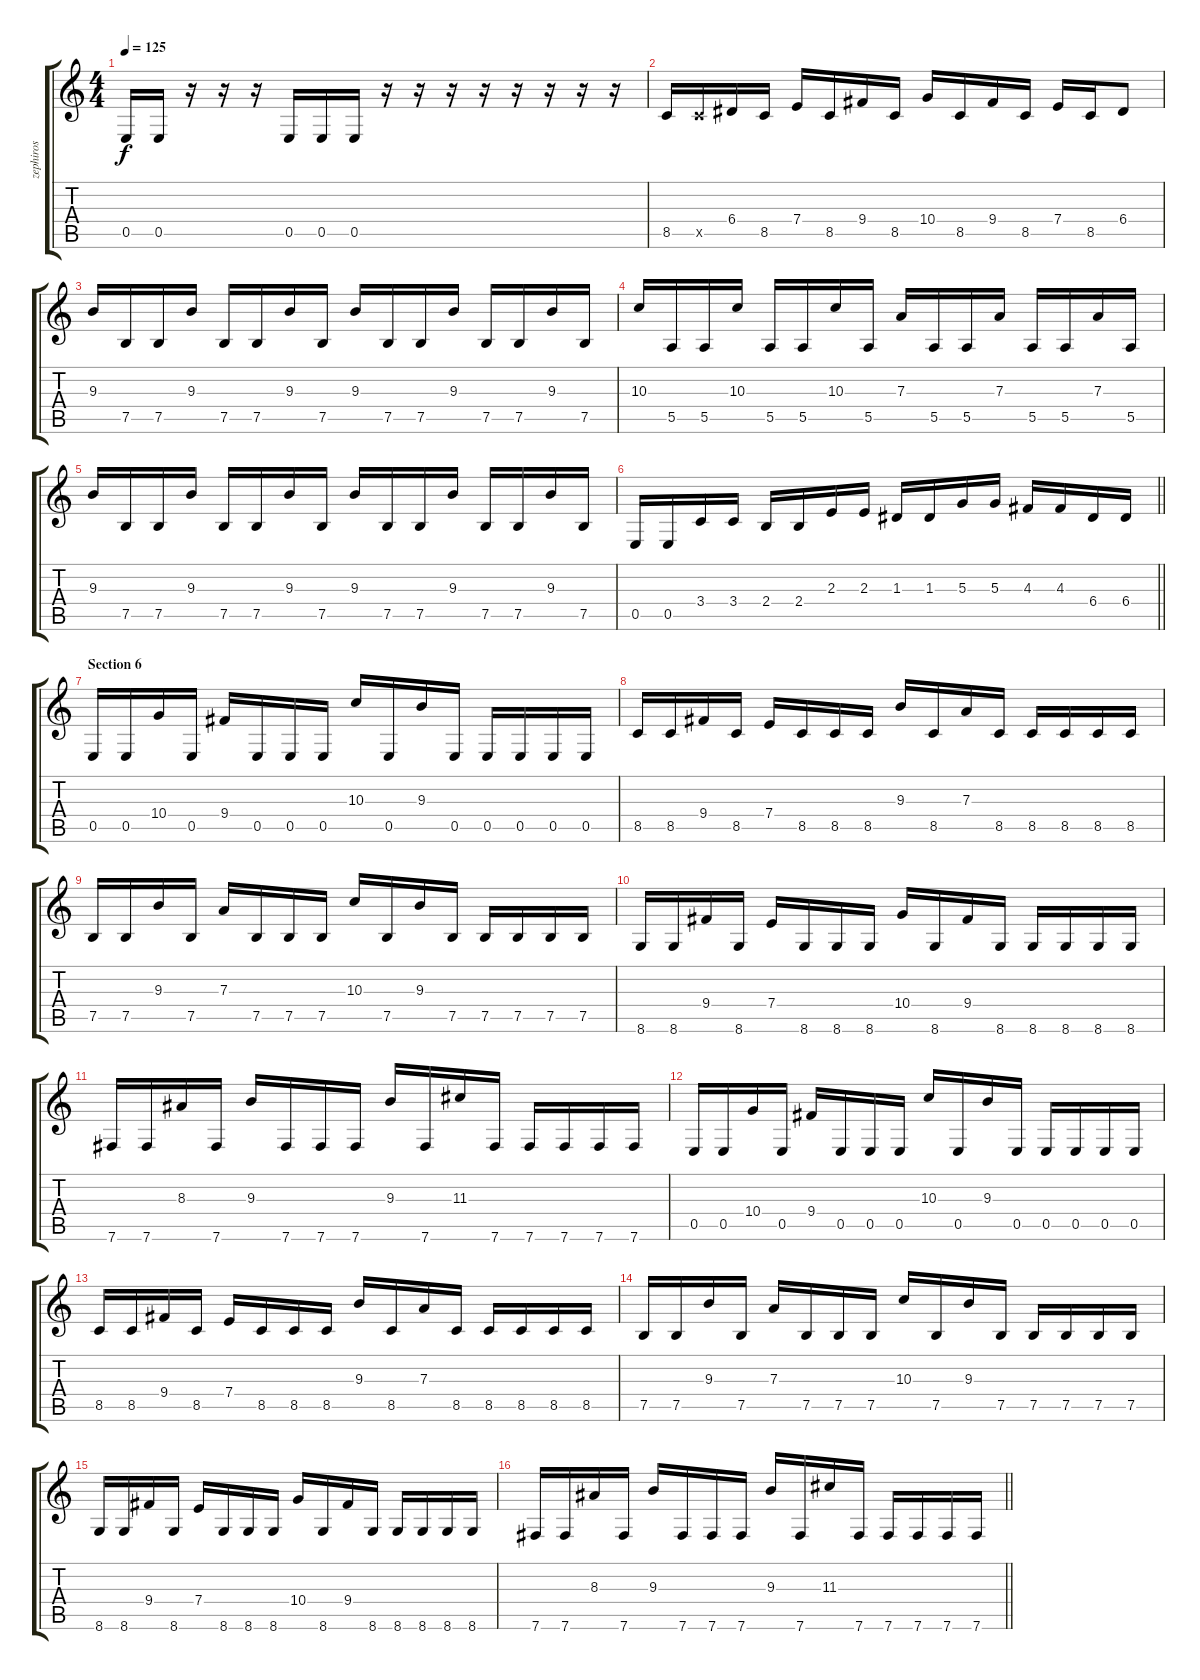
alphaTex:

\track ("zephiros" "zephiros") {instrument overdrivenguitar}
\staff {score tabs}
\tuning (B3 Gb3 D3 A2 E2 B1) {hide}
\ts (4 4)
\tempo 125
\clef g2
\ks c
0.5.16{dy f} 0.5.16 r.16 r.16 r.16 0.5.16 0.5.16 0.5.16 r.16 r.16 r.16 r.16 r.16 r.16 r.16 r.16 |
8.5.16 8.5{x}.16 6.4.16 8.5.16 7.4.16 8.5.16 9.4.16 8.5.16 10.4.16 8.5.16 9.4.16 8.5.16 7.4.16 8.5.16 6.4.8 |
9.3.16 7.5.16 7.5.16 9.3.16 7.5.16 7.5.16 9.3.16 7.5.16 9.3.16 7.5.16 7.5.16 9.3.16 7.5.16 7.5.16 9.3.16 7.5.16 |
10.3.16 5.5.16 5.5.16 10.3.16 5.5.16 5.5.16 10.3.16 5.5.16 7.3.16 5.5.16 5.5.16 7.3.16 5.5.16 5.5.16 7.3.16 5.5.16 |
9.3.16 7.5.16 7.5.16 9.3.16 7.5.16 7.5.16 9.3.16 7.5.16 9.3.16 7.5.16 7.5.16 9.3.16 7.5.16 7.5.16 9.3.16 7.5.16 |
\barLineRight lightlight
0.5.16 0.5.16 3.4.16 3.4.16 2.4.16 2.4.16 2.3.16 2.3.16 1.3.16 1.3.16 5.3.16 5.3.16 4.3.16 4.3.16 6.4.16 6.4.16 |
\section ("" "Section 6")
0.5.16 0.5.16 10.4.16 0.5.16 9.4.16 0.5.16 0.5.16 0.5.16 10.3.16 0.5.16 9.3.16 0.5.16 0.5.16 0.5.16 0.5.16 0.5.16 |
8.5.16 8.5.16 9.4.16 8.5.16 7.4.16 8.5.16 8.5.16 8.5.16 9.3.16 8.5.16 7.3.16 8.5.16 8.5.16 8.5.16 8.5.16 8.5.16 |
7.5.16 7.5.16 9.3.16 7.5.16 7.3.16 7.5.16 7.5.16 7.5.16 10.3.16 7.5.16 9.3.16 7.5.16 7.5.16 7.5.16 7.5.16 7.5.16 |
8.6.16 8.6.16 9.4.16 8.6.16 7.4.16 8.6.16 8.6.16 8.6.16 10.4.16 8.6.16 9.4.16 8.6.16 8.6.16 8.6.16 8.6.16 8.6.16 |
7.6.16 7.6.16 8.3.16 7.6.16 9.3.16 7.6.16 7.6.16 7.6.16 9.3.16 7.6.16 11.3.16 7.6.16 7.6.16 7.6.16 7.6.16 7.6.16 |
0.5.16 0.5.16 10.4.16 0.5.16 9.4.16 0.5.16 0.5.16 0.5.16 10.3.16 0.5.16 9.3.16 0.5.16 0.5.16 0.5.16 0.5.16 0.5.16 |
8.5.16 8.5.16 9.4.16 8.5.16 7.4.16 8.5.16 8.5.16 8.5.16 9.3.16 8.5.16 7.3.16 8.5.16 8.5.16 8.5.16 8.5.16 8.5.16 |
7.5.16 7.5.16 9.3.16 7.5.16 7.3.16 7.5.16 7.5.16 7.5.16 10.3.16 7.5.16 9.3.16 7.5.16 7.5.16 7.5.16 7.5.16 7.5.16 |
8.6.16 8.6.16 9.4.16 8.6.16 7.4.16 8.6.16 8.6.16 8.6.16 10.4.16 8.6.16 9.4.16 8.6.16 8.6.16 8.6.16 8.6.16 8.6.16 |
\barLineRight lightlight
7.6.16 7.6.16 8.3.16 7.6.16 9.3.16 7.6.16 7.6.16 7.6.16 9.3.16 7.6.16 11.3.16 7.6.16 7.6.16 7.6.16 7.6.16 7.6.16
